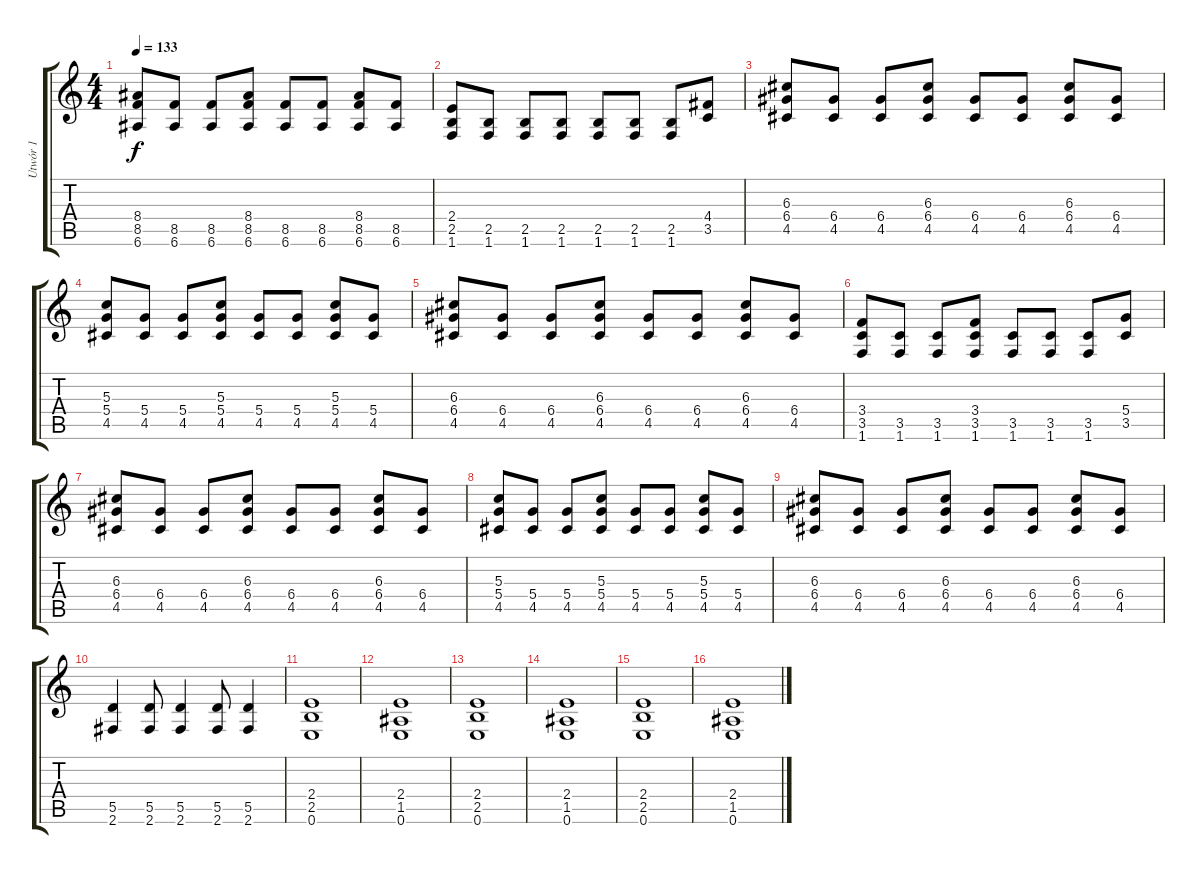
\track ("Utwór 1" "Utwór 1") {instrument distortionguitar}
\staff {score tabs}
\tuning (E4 B3 G3 D3 A2 E2) {hide}
\ts (4 4)
\tempo 133
\clef g2
\ks c
(8.4 8.5 6.6).8{dy f} (8.5 6.6).8 (8.5 6.6).8 (8.4 8.5 6.6).8 (8.5 6.6).8 (8.5 6.6).8 (8.4 8.5 6.6).8 (8.5 6.6).8 |
(2.4 2.5 1.6).8 (2.5 1.6).8 (2.5 1.6).8 (2.5 1.6).8 (2.5 1.6).8 (2.5 1.6).8 (2.5 1.6).8 (4.4 3.5).8 |
(6.3 6.4 4.5).8 (6.4 4.5).8 (6.4 4.5).8 (6.3 6.4 4.5).8 (6.4 4.5).8 (6.4 4.5).8 (6.3 6.4 4.5).8 (6.4 4.5).8 |
(5.3 5.4 4.5).8 (5.4 4.5).8 (5.4 4.5).8 (5.3 5.4 4.5).8 (5.4 4.5).8 (5.4 4.5).8 (5.3 5.4 4.5).8 (5.4 4.5).8 |
(6.3 6.4 4.5).8 (6.4 4.5).8 (6.4 4.5).8 (6.3 6.4 4.5).8 (6.4 4.5).8 (6.4 4.5).8 (6.3 6.4 4.5).8 (6.4 4.5).8 |
(3.4 3.5 1.6).8 (3.5 1.6).8 (3.5 1.6).8 (3.4 3.5 1.6).8 (3.5 1.6).8 (3.5 1.6).8 (3.5 1.6).8 (5.4 3.5).8 |
(6.3 6.4 4.5).8 (6.4 4.5).8 (6.4 4.5).8 (6.3 6.4 4.5).8 (6.4 4.5).8 (6.4 4.5).8 (6.3 6.4 4.5).8 (6.4 4.5).8 |
(5.3 5.4 4.5).8 (5.4 4.5).8 (5.4 4.5).8 (5.3 5.4 4.5).8 (5.4 4.5).8 (5.4 4.5).8 (5.3 5.4 4.5).8 (5.4 4.5).8 |
(6.3 6.4 4.5).8 (6.4 4.5).8 (6.4 4.5).8 (6.3 6.4 4.5).8 (6.4 4.5).8 (6.4 4.5).8 (6.3 6.4 4.5).8 (6.4 4.5).8 |
(5.5 2.6).4 (5.5 2.6).8 (5.5 2.6).4 (5.5 2.6).8 (5.5 2.6).4 |
(2.4 2.5 0.6).1{volume 15} |
(2.4 1.5 0.6).1 |
(2.4 2.5 0.6).1 |
(2.4 1.5 0.6).1 |
(2.4 2.5 0.6).1 |
(2.4 1.5 0.6).1
